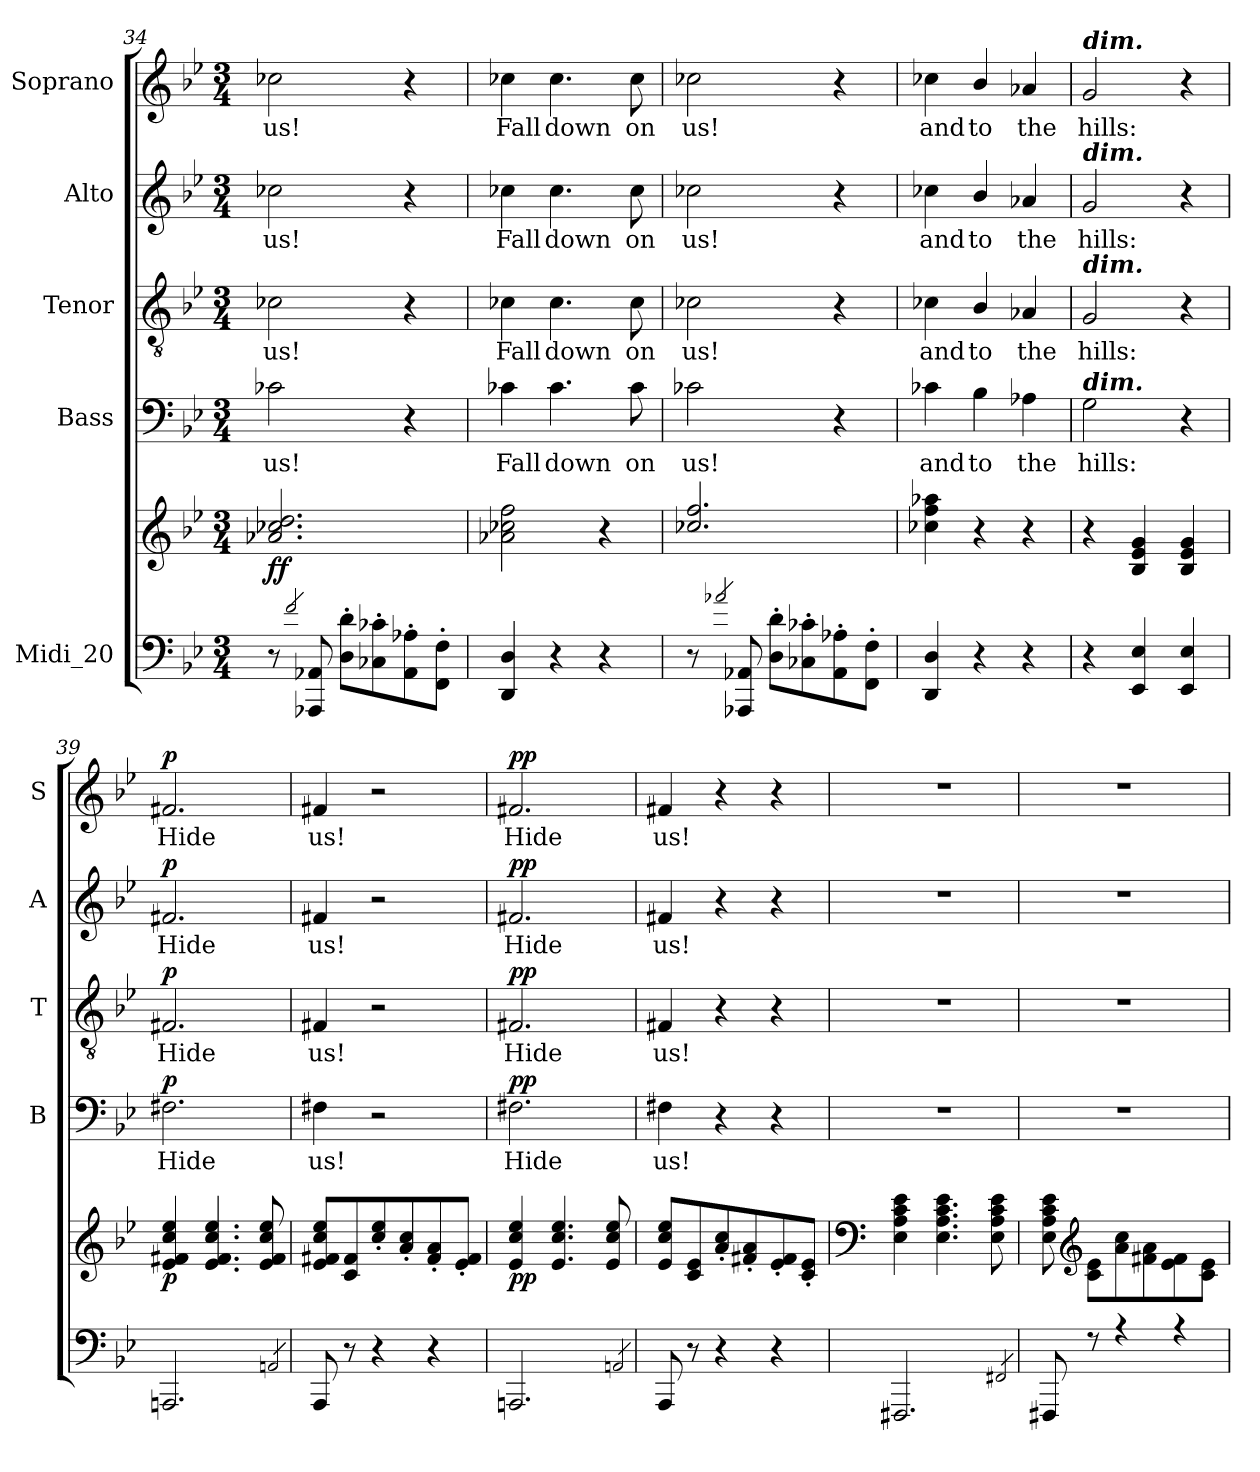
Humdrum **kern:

**kern	**kern	**dynam	**kern	**text	**dynam	**kern	**text	**dynam	**kern	**text	**dynam	**kern	**text	**dynam
*part5	*part5	*part5	*part4	*part4	*part4	*part3	*part3	*part3	*part2	*part2	*part2	*part1	*part1	*part1
*staff6	*staff5	*staff5/6	*staff4	*staff4	*staff4	*staff3	*staff3	*staff3	*staff2	*staff2	*staff2	*staff1	*staff1	*staff1
*I"Midi_20	*	*	*I"Bass	*	*	*I"Tenor	*	*	*I"Alto	*	*	*I"Soprano	*	*
*	*	*	*I'B	*	*	*I'T	*	*	*I'A	*	*	*I'S	*	*
*clefF4	*clefG2	*	*clefF4	*	*	*clefGv2	*	*	*clefG2	*	*	*clefG2	*	*
*k[b-e-]	*k[b-e-]	*	*k[b-e-]	*	*	*k[b-e-]	*	*	*k[b-e-]	*	*	*k[b-e-]	*	*
*B-:	*B-:	*	*B-:	*	*	*B-:	*	*	*B-:	*	*	*B-:	*	*
*M3/4	*M3/4	*	*M3/4	*	*	*M3/4	*	*	*M3/4	*	*	*M3/4	*	*
=34	=34	=34	=34	=34	=34	=34	=34	=34	=34	=34	=34	=34	=34	=34
!	!	!LO:DY:b	!	!LO:LY:b	!	!	!LO:LY:b	!	!	!LO:LY:b	!	!	!LO:LY:b	!
8r	2.a-X/ 2.cc-X/ 2.dd/	ff	2c-X\	us!	.	2c-X\	us!	.	2cc-X\	us!	.	2cc-X\	us!	.
2qf/	.	.	.	.	.	.	.	.	.	.	.	.	.	.
8AAA-X/ 8AA-X/	.	.	.	.	.	.	.	.	.	.	.	.	.	.
8D\' 8d\'L	.	.	.	.	.	.	.	.	.	.	.	.	.	.
8C-X\' 8c-X\'	.	.	.	.	.	.	.	.	.	.	.	.	.	.
8AA-\' 8A-X\'	.	.	4r	.	.	4r	.	.	4r	.	.	4r	.	.
8FF\' 8F\'J	.	.	.	.	.	.	.	.	.	.	.	.	.	.
!!LO:PB:g=z
=35	=35	=35	=35	=35	=35	=35	=35	=35	=35	=35	=35	=35	=35	=35
!	!	!	!	!LO:LY:b	!	!	!LO:LY:b	!	!	!LO:LY:b	!	!	!LO:LY:b	!
4DD/ 4D/	2a-X\ 2cc-X\ 2ff\	.	4c-X\	Fall	.	4c-X\	Fall	.	4cc-X\	Fall	.	4cc-X\	Fall	.
!	!	!	!	!LO:LY:b	!	!	!LO:LY:b	!	!	!LO:LY:b	!	!	!LO:LY:b	!
4r	.	.	4.c-\	down	.	4.c-\	down	.	4.cc-\	down	.	4.cc-\	down	.
4r	4r	.	.	.	.	.	.	.	.	.	.	.	.	.
!	!	!	!	!LO:LY:b	!	!	!LO:LY:b	!	!	!LO:LY:b	!	!	!LO:LY:b	!
.	.	.	8c-\	on	.	8c-\	on	.	8cc-\	on	.	8cc-\	on	.
=36	=36	=36	=36	=36	=36	=36	=36	=36	=36	=36	=36	=36	=36	=36
!	!	!	!	!LO:LY:b	!	!	!LO:LY:b	!	!	!LO:LY:b	!	!	!LO:LY:b	!
8r	2.cc-X/ 2.ff/	.	2c-X\	us!	.	2c-X\	us!	.	2cc-X\	us!	.	2cc-X\	us!	.
2qa-X/	.	.	.	.	.	.	.	.	.	.	.	.	.	.
8AAA-X/ 8AA-X/	.	.	.	.	.	.	.	.	.	.	.	.	.	.
8D\' 8d\'L	.	.	.	.	.	.	.	.	.	.	.	.	.	.
8C-X\' 8c-X\'	.	.	.	.	.	.	.	.	.	.	.	.	.	.
8AA-\' 8A-X\'	.	.	4r	.	.	4r	.	.	4r	.	.	4r	.	.
8FF\' 8F\'J	.	.	.	.	.	.	.	.	.	.	.	.	.	.
=37	=37	=37	=37	=37	=37	=37	=37	=37	=37	=37	=37	=37	=37	=37
!	!	!	!	!LO:LY:b	!	!	!LO:LY:b	!	!	!LO:LY:b	!	!	!LO:LY:b	!
4DD/ 4D/	4cc-X\ 4ff\ 4aa-X\	.	4c-X\	and	.	4c-X\	and	.	4cc-X\	and	.	4cc-X\	and	.
!	!	!	!	!LO:LY:b	!	!	!LO:LY:b	!	!	!LO:LY:b	!	!	!LO:LY:b	!
4r	4r	.	4B-\	to	.	4B-/	to	.	4b-/	to	.	4b-/	to	.
!	!	!	!	!LO:LY:b	!	!	!LO:LY:b	!	!	!LO:LY:b	!	!	!LO:LY:b	!
4r	4r	.	4A-X\	the	.	4A-X/	the	.	4a-X/	the	.	4a-X/	the	.
=38	=38	=38	=38	=38	=38	=38	=38	=38	=38	=38	=38	=38	=38	=38
!	!	!	!	!	!	!	!	!	!	!	!	!LO:TX:a:Bi:t=dim.	!	!
!	!	!	!	!	!	!	!	!	!LO:TX:a:Bi:t=dim.	!	!	!	!	!
!	!	!	!	!	!	!LO:TX:a:Bi:t=dim.	!	!	!	!	!	!	!	!
!	!	!	!LO:TX:a:Bi:t=dim.	!	!	!	!	!	!	!	!	!	!	!
!	!	!	!	!LO:LY:b	!	!	!LO:LY:b	!	!	!LO:LY:b	!	!	!LO:LY:b	!
4r	4r	.	2G\	hills:	.	2G/	hills:	.	2g/	hills:	.	2g/	hills:	.
4EE-/ 4E-/	4B-/ 4e-/ 4g/	.	.	.	.	.	.	.	.	.	.	.	.	.
4EE-/ 4E-/	4B-/ 4e-/ 4g/	.	4r	.	.	4r	.	.	4r	.	.	4r	.	.
=39	=39	=39	=39	=39	=39	=39	=39	=39	=39	=39	=39	=39	=39	=39
!	!	!LO:DY:b	!	!LO:LY:b	!LO:DY:b	!	!LO:LY:b	!LO:DY:b	!	!LO:LY:b	!LO:DY:b	!	!LO:LY:b	!LO:DY:b
2.AAAn/	4e-/ 4f#X/ 4cc/ 4ee-/	p	2.F#X\	Hide	p	2.F#X/	Hide	p	2.f#X/	Hide	p	2.f#X/	Hide	p
.	4.e-/ 4.f#/ 4.cc/ 4.ee-/	.	.	.	.	.	.	.	.	.	.	.	.	.
.	8e-/ 8f#/ 8cc/ 8ee-/	.	.	.	.	.	.	.	.	.	.	.	.	.
2qAAn/	.	.	.	.	.	.	.	.	.	.	.	.	.	.
=40	=40	=40	=40	=40	=40	=40	=40	=40	=40	=40	=40	=40	=40	=40
!	!	!	!	!LO:LY:b	!	!	!LO:LY:b	!	!	!LO:LY:b	!	!	!LO:LY:b	!
8AAA/	8e-/ 8f#X/ 8cc/ 8ee-/L	.	4F#X\	us!	.	4F#X/	us!	.	4f#X/	us!	.	4f#X/	us!	.
8r	8c/ 8f#/	.	.	.	.	.	.	.	.	.	.	.	.	.
4r	8cc/' 8ee-/'	.	2r	.	.	2r	.	.	2r	.	.	2r	.	.
.	8a/' 8cc/'	.	.	.	.	.	.	.	.	.	.	.	.	.
4r	8f#/' 8a/'	.	.	.	.	.	.	.	.	.	.	.	.	.
.	8e-/' 8f#/'J	.	.	.	.	.	.	.	.	.	.	.	.	.
=41	=41	=41	=41	=41	=41	=41	=41	=41	=41	=41	=41	=41	=41	=41
!	!	!LO:DY:b	!	!LO:LY:b	!LO:DY:b	!	!LO:LY:b	!LO:DY:b	!	!LO:LY:b	!LO:DY:b	!	!LO:LY:b	!LO:DY:b
2.AAAn/	4e-/ 4cc/ 4ee-/	pp	2.F#X\	Hide	pp	2.F#X/	Hide	pp	2.f#X/	Hide	pp	2.f#X/	Hide	pp
.	4.e-/ 4.cc/ 4.ee-/	.	.	.	.	.	.	.	.	.	.	.	.	.
.	8e-/ 8cc/ 8ee-/	.	.	.	.	.	.	.	.	.	.	.	.	.
2qAAn/	.	.	.	.	.	.	.	.	.	.	.	.	.	.
!!LO:LB:g=z
=42	=42	=42	=42	=42	=42	=42	=42	=42	=42	=42	=42	=42	=42	=42
!	!	!	!	!LO:LY:b	!	!	!LO:LY:b	!	!	!LO:LY:b	!	!	!LO:LY:b	!
8AAA/	8e-/ 8cc/ 8ee-/L	.	4F#X\	us!	.	4F#X/	us!	.	4f#X/	us!	.	4f#X/	us!	.
8r	8c/ 8e-/	.	.	.	.	.	.	.	.	.	.	.	.	.
4r	8a/' 8cc/'	.	4r	.	.	4r	.	.	4r	.	.	4r	.	.
.	8f#X/' 8a/'	.	.	.	.	.	.	.	.	.	.	.	.	.
4r	8e-/' 8f#/'	.	4r	.	.	4r	.	.	4r	.	.	4r	.	.
.	8c/' 8e-/'J	.	.	.	.	.	.	.	.	.	.	.	.	.
!!LO:PB:g=z
=43	=43	=43	=43	=43	=43	=43	=43	=43	=43	=43	=43	=43	=43	=43
*	*clefF4	*	*	*	*	*	*	*	*	*	*	*	*	*
*^	*^	*	*	*	*	*	*	*	*	*	*	*	*	*
2.FFF#X/	2.ryy	2.ryy	4E-\ 4A\ 4c\ 4e-\	.	2.r	.	.	2.r	.	.	2.r	.	.	2.r	.	.
.	.	.	4.E-\ 4.A\ 4.c\ 4.e-\	.	.	.	.	.	.	.	.	.	.	.	.	.
.	.	.	8E-\ 8A\ 8c\ 8e-\	.	.	.	.	.	.	.	.	.	.	.	.	.
2qFF#X/	.	.	.	.	.	.	.	.	.	.	.	.	.	.	.	.
=44	=44	=44	=44	=44	=44	=44	=44	=44	=44	=44	=44	=44	=44	=44	=44	=44
8FFF#X/	2.ryy	8ryy	8E-\ 8A\ 8c\ 8e-\	.	2.r	.	.	2.r	.	.	2.r	.	.	2.r	.	.
*	*	*clefG2	*	*	*	*	*	*	*	*	*	*	*	*	*	*
8r	.	8ryy	8c\ 8e-\L	.	.	.	.	.	.	.	.	.	.	.	.	.
4r	.	2ryy	8a\ 8cc\	.	.	.	.	.	.	.	.	.	.	.	.	.
.	.	.	8f#X\ 8a\	.	.	.	.	.	.	.	.	.	.	.	.	.
4r	.	.	8e-\ 8f#\	.	.	.	.	.	.	.	.	.	.	.	.	.
.	.	.	8c\ 8e-\J	.	.	.	.	.	.	.	.	.	.	.	.	.
*v	*v	*	*	*	*	*	*	*	*	*	*	*	*	*	*	*
*	*v	*v	*	*	*	*	*	*	*	*	*	*	*	*	*
=	=	=	=	=	=	=	=	=	=	=	=	=	=	=
*-	*-	*-	*-	*-	*-	*-	*-	*-	*-	*-	*-	*-	*-	*-
